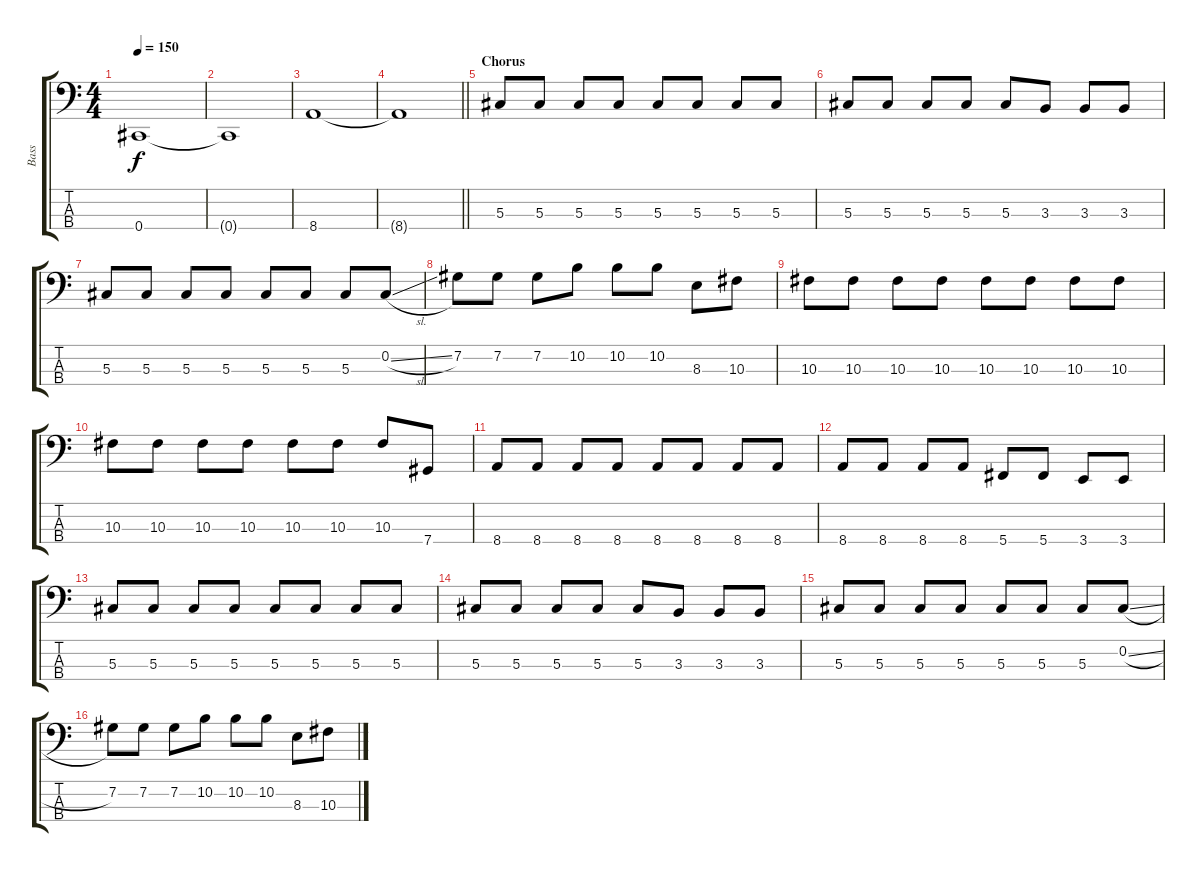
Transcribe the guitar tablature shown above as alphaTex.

\track ("Bass" "Bass") {instrument electricbassfinger}
\staff {score tabs}
\tuning (Gb2 Db2 Ab1 Db1) {hide}
\ts (4 4)
\tempo 150
\clef f4
\ks c
0.4{t}.1{dy f} |
0.4{t}.1 |
8.4.1 |
\barLineRight lightlight
8.4{t}.1 |
\section ("" "Chorus")
5.3.8 5.3.8 5.3.8 5.3.8 5.3.8 5.3.8 5.3.8 5.3.8 |
5.3.8 5.3.8 5.3.8 5.3.8 5.3.8 3.3.8 3.3.8 3.3.8 |
5.3.8 5.3.8 5.3.8 5.3.8 5.3.8 5.3.8 5.3.8 0.2{sl}.8 |
7.2.8 7.2.8 7.2.8 10.2.8 10.2.8 10.2.8 8.3.8 10.3.8 |
10.3.8 10.3.8 10.3.8 10.3.8 10.3.8 10.3.8 10.3.8 10.3.8 |
10.3.8 10.3.8 10.3.8 10.3.8 10.3.8 10.3.8 10.3.8 7.4.8 |
8.4.8 8.4.8 8.4.8 8.4.8 8.4.8 8.4.8 8.4.8 8.4.8 |
8.4.8 8.4.8 8.4.8 8.4.8 5.4.8 5.4.8 3.4.8 3.4.8 |
5.3.8 5.3.8 5.3.8 5.3.8 5.3.8 5.3.8 5.3.8 5.3.8 |
5.3.8 5.3.8 5.3.8 5.3.8 5.3.8 3.3.8 3.3.8 3.3.8 |
5.3.8 5.3.8 5.3.8 5.3.8 5.3.8 5.3.8 5.3.8 0.2{sl}.8 |
7.2.8 7.2.8 7.2.8 10.2.8 10.2.8 10.2.8 8.3.8 10.3.8
